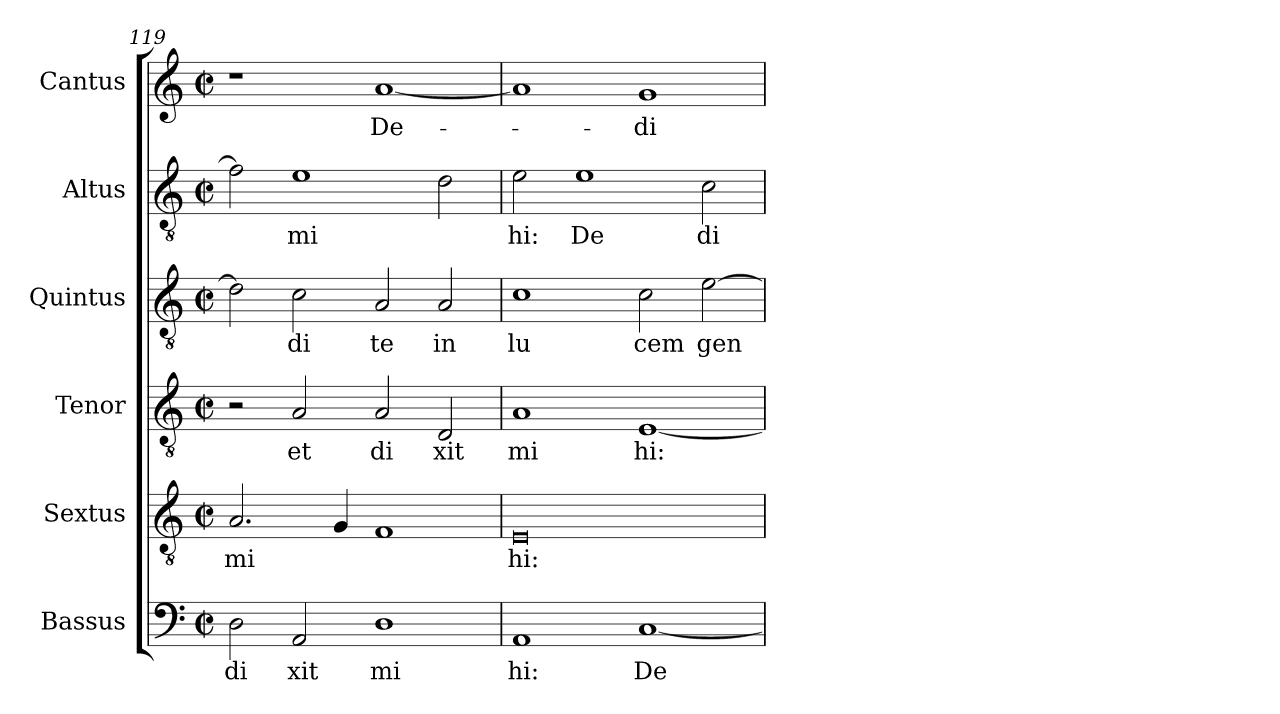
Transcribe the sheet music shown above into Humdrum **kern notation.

**kern	**text	**kern	**text	**kern	**text	**kern	**text	**kern	**text	**kern	**text
*part6	*part6	*part5	*part5	*part4	*part4	*part3	*part3	*part2	*part2	*part1	*part1
*staff6	*staff6	*staff5	*staff5	*staff4	*staff4	*staff3	*staff3	*staff2	*staff2	*staff1	*staff1
*I"Bassus	*	*I"Sextus	*	*I"Tenor	*	*I"Quintus	*	*I"Altus	*	*I"Cantus	*
*clefF4	*	*clefGv2	*	*clefGv2	*	*clefGv2	*	*clefGv2	*	*clefG2	*
*	*	*	*	*k[]	*	*	*	*	*	*	*
*	*	*	*	*C:	*	*	*	*	*	*	*
*M2/2	*	*M2/2	*	*M2/2	*	*M2/2	*	*M2/2	*	*M2/2	*
*met(c|)	*	*met(c|)	*	*met(c|)	*	*met(c|)	*	*met(c|)	*	*met(c|)	*
=119	=119	=119	=119	=119	=119	=119	=119	=119	=119	=119	=119
!	!LO:LY:b:cj	!	!LO:LY:b	!	!	!	!	!	!	!	!
2D\	di	2.A/	mi	2r	.	2d\]	.	2f\]	.	1r	.
!	!LO:LY:b:cj	!	!	!	!LO:LY:b:cj	!	!LO:LY:b:cj	!	!LO:LY:b:cj	!	!
2AA/	xit	.	.	2A/	et	2c\	di	1e	mi	.	.
.	.	4G/	.	.	.	.	.	.	.	.	.
!	!LO:LY:b:cj	!	!	!	!LO:LY:b:cj	!	!LO:LY:b:cj	!	!	!	!LO:LY:b:cj
1D	mi	1F	.	2A/	di	2A/	te	.	.	[<1a	De-
!	!	!	!	!	!LO:LY:b:cj	!	!LO:LY:b:cj	!	!	!	!
.	.	.	.	2D/	xit	2A/	in	2d\	.	.	.
=120	=120	=120	=120	=120	=120	=120	=120	=120	=120	=120	=120
!	!LO:LY:b:cj	!	!LO:LY:b:cj	!	!LO:LY:b:cj	!	!LO:LY:b:cj	!	!LO:LY:b:cj	!	!
1AA	hi:	0E	hi:	1A	mi	1c	lu	2e\	hi:	1a]	.
!	!	!	!	!	!	!	!	!	!LO:LY:b:cj	!	!
.	.	.	.	.	.	.	.	1e	De	.	.
!	!LO:LY:b:cj	!	!	!	!LO:LY:b:cj	!	!LO:LY:b:cj	!	!	!	!LO:LY:b:cj
[<1C	De	.	.	[<1E	hi:	2c\	cem	.	.	1g	-di
!	!	!	!	!	!	!	!LO:LY:b	!	!LO:LY:b:cj	!	!
.	.	.	.	.	.	[>2e\	gen	2c\	di	.	.
=	=	=	=	=	=	=	=	=	=	=	=
*-	*-	*-	*-	*-	*-	*-	*-	*-	*-	*-	*-
